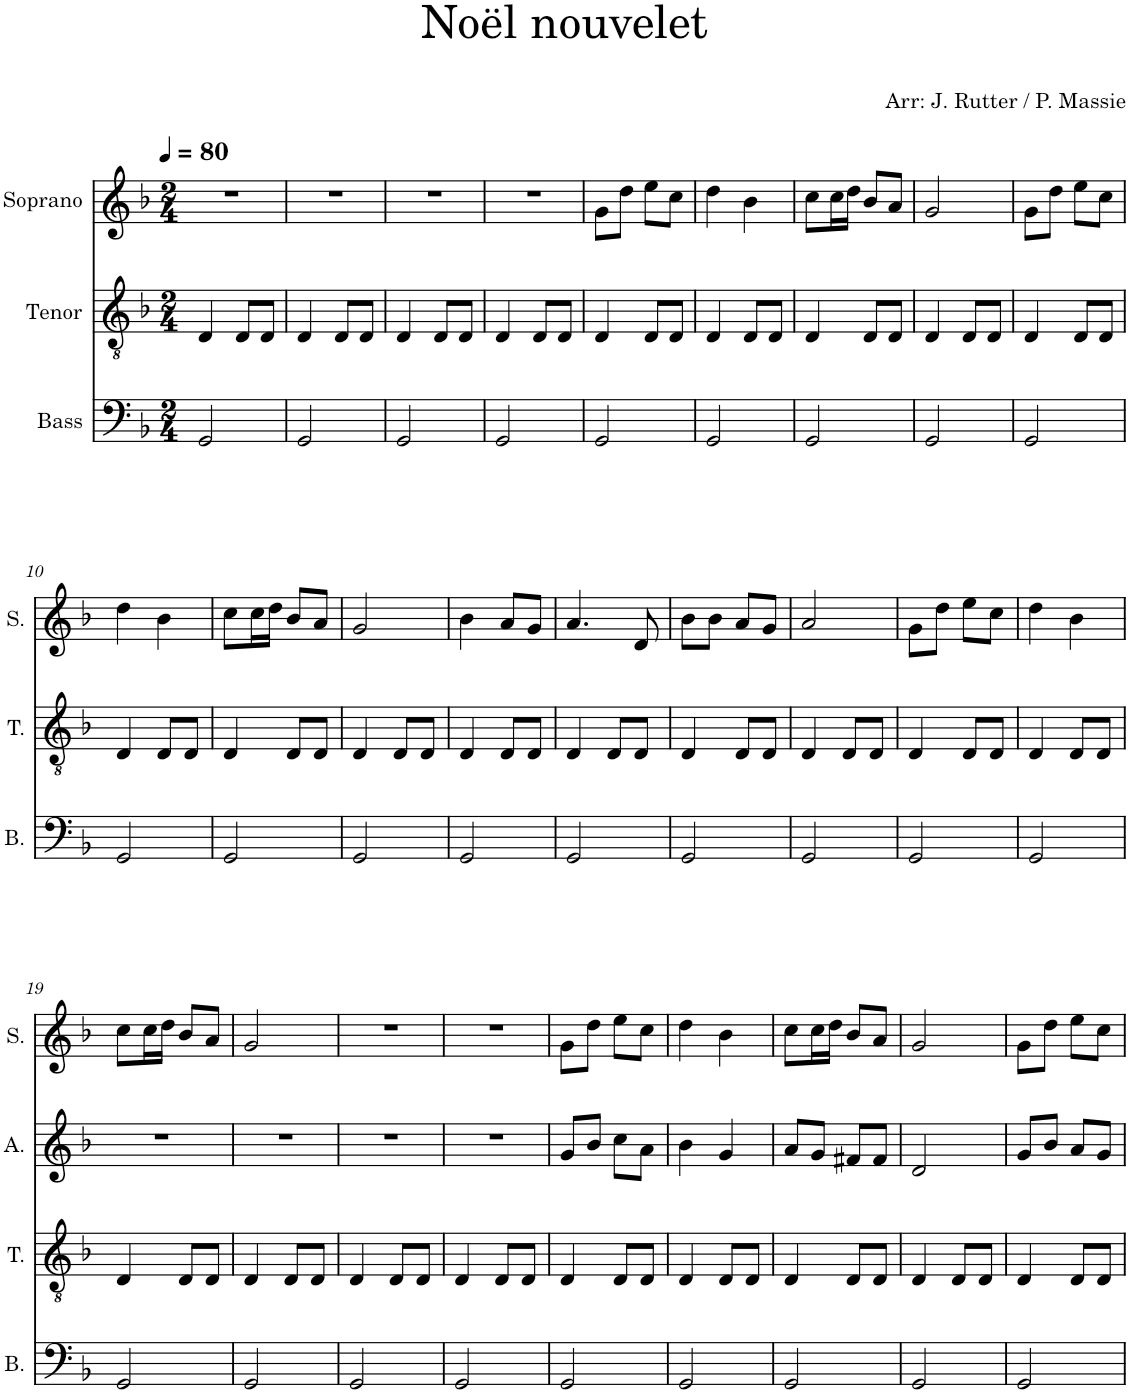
**kern	**kern	**kern	**kern
*part4	*part3	*part2	*part1
*staff4	*staff3	*staff2	*staff1
*I"Bass	*I"Tenor	*I"Alto	*I"Soprano
*I'B.	*I'T.	*I'A.	*I'S.
*	*	*stria5	*
*clefF4	*clefGv2	*clefG2	*clefG2
*k[b-]	*k[b-]	*k[b-]	*k[b-]
*M2/4	*M2/4	*M2/4	*M2/4
*MM80	*MM80	*MM80	*MM80
=1	=1	=1	=1
2GG/	4D/	2r	2r
.	8D/L	.	.
.	8D/J	.	.
=2	=2	=2	=2
2GG/	4D/	2r	2r
.	8D/L	.	.
.	8D/J	.	.
=3	=3	=3	=3
2GG/	4D/	2r	2r
.	8D/L	.	.
.	8D/J	.	.
=4	=4	=4	=4
2GG/	4D/	2r	2r
.	8D/L	.	.
.	8D/J	.	.
=5	=5	=5	=5
2GG/	4D/	2r	8g\L
.	.	.	8dd\J
.	8D/L	.	8ee\L
.	8D/J	.	8cc\J
=6	=6	=6	=6
2GG/	4D/	2r	4dd\
.	8D/L	.	4b-\
.	8D/J	.	.
=7	=7	=7	=7
2GG/	4D/	2r	8cc\L
.	.	.	16cc\L
.	.	.	16dd\JJ
.	8D/L	.	8b-/L
.	8D/J	.	8a/J
=8	=8	=8	=8
2GG/	4D/	2r	2g/
.	8D/L	.	.
.	8D/J	.	.
=9	=9	=9	=9
2GG/	4D/	2r	8g\L
.	.	.	8dd\J
.	8D/L	.	8ee\L
.	8D/J	.	8cc\J
!!LO:LB:g=z
=10	=10	=10	=10
2GG/	4D/	2r	4dd\
.	8D/L	.	4b-\
.	8D/J	.	.
=11	=11	=11	=11
2GG/	4D/	2r	8cc\L
.	.	.	16cc\L
.	.	.	16dd\JJ
.	8D/L	.	8b-/L
.	8D/J	.	8a/J
=12	=12	=12	=12
2GG/	4D/	2r	2g/
.	8D/L	.	.
.	8D/J	.	.
=13	=13	=13	=13
2GG/	4D/	2r	4b-\
.	8D/L	.	8a/L
.	8D/J	.	8g/J
=14	=14	=14	=14
2GG/	4D/	2r	4.a/
.	8D/L	.	.
.	8D/J	.	8d/
=15	=15	=15	=15
2GG/	4D/	2r	8b-\L
.	.	.	8b-\J
.	8D/L	.	8a/L
.	8D/J	.	8g/J
=16	=16	=16	=16
2GG/	4D/	2r	2a/
.	8D/L	.	.
.	8D/J	.	.
=17	=17	=17	=17
2GG/	4D/	2r	8g\L
.	.	.	8dd\J
.	8D/L	.	8ee\L
.	8D/J	.	8cc\J
=18	=18	=18	=18
2GG/	4D/	2r	4dd\
.	8D/L	.	4b-\
.	8D/J	.	.
!!LO:LB:g=z
=19	=19	=19	=19
2GG/	4D/	2r	8cc\L
.	.	.	16cc\L
.	.	.	16dd\JJ
.	8D/L	.	8b-/L
.	8D/J	.	8a/J
=20	=20	=20	=20
2GG/	4D/	2r	2g/
.	8D/L	.	.
.	8D/J	.	.
=21	=21	=21	=21
2GG/	4D/	2r	2r
.	8D/L	.	.
.	8D/J	.	.
=22	=22	=22	=22
2GG/	4D/	2r	2r
.	8D/L	.	.
.	8D/J	.	.
=23	=23	=23	=23
2GG/	4D/	8g/L	8g\L
.	.	8b-/J	8dd\J
.	8D/L	8cc\L	8ee\L
.	8D/J	8a\J	8cc\J
=24	=24	=24	=24
2GG/	4D/	4b-\	4dd\
.	8D/L	4g/	4b-\
.	8D/J	.	.
=25	=25	=25	=25
2GG/	4D/	8a/L	8cc\L
.	.	8g/J	16cc\L
.	.	.	16dd\JJ
.	8D/L	8f#X/L	8b-/L
.	8D/J	8f#/J	8a/J
=26	=26	=26	=26
2GG/	4D/	2d/	2g/
.	8D/L	.	.
.	8D/J	.	.
=27	=27	=27	=27
2GG/	4D/	8g/L	8g\L
.	.	8b-/J	8dd\J
.	8D/L	8a/L	8ee\L
.	8D/J	8g/J	8cc\J
=	=	=	=
*-	*-	*-	*-
